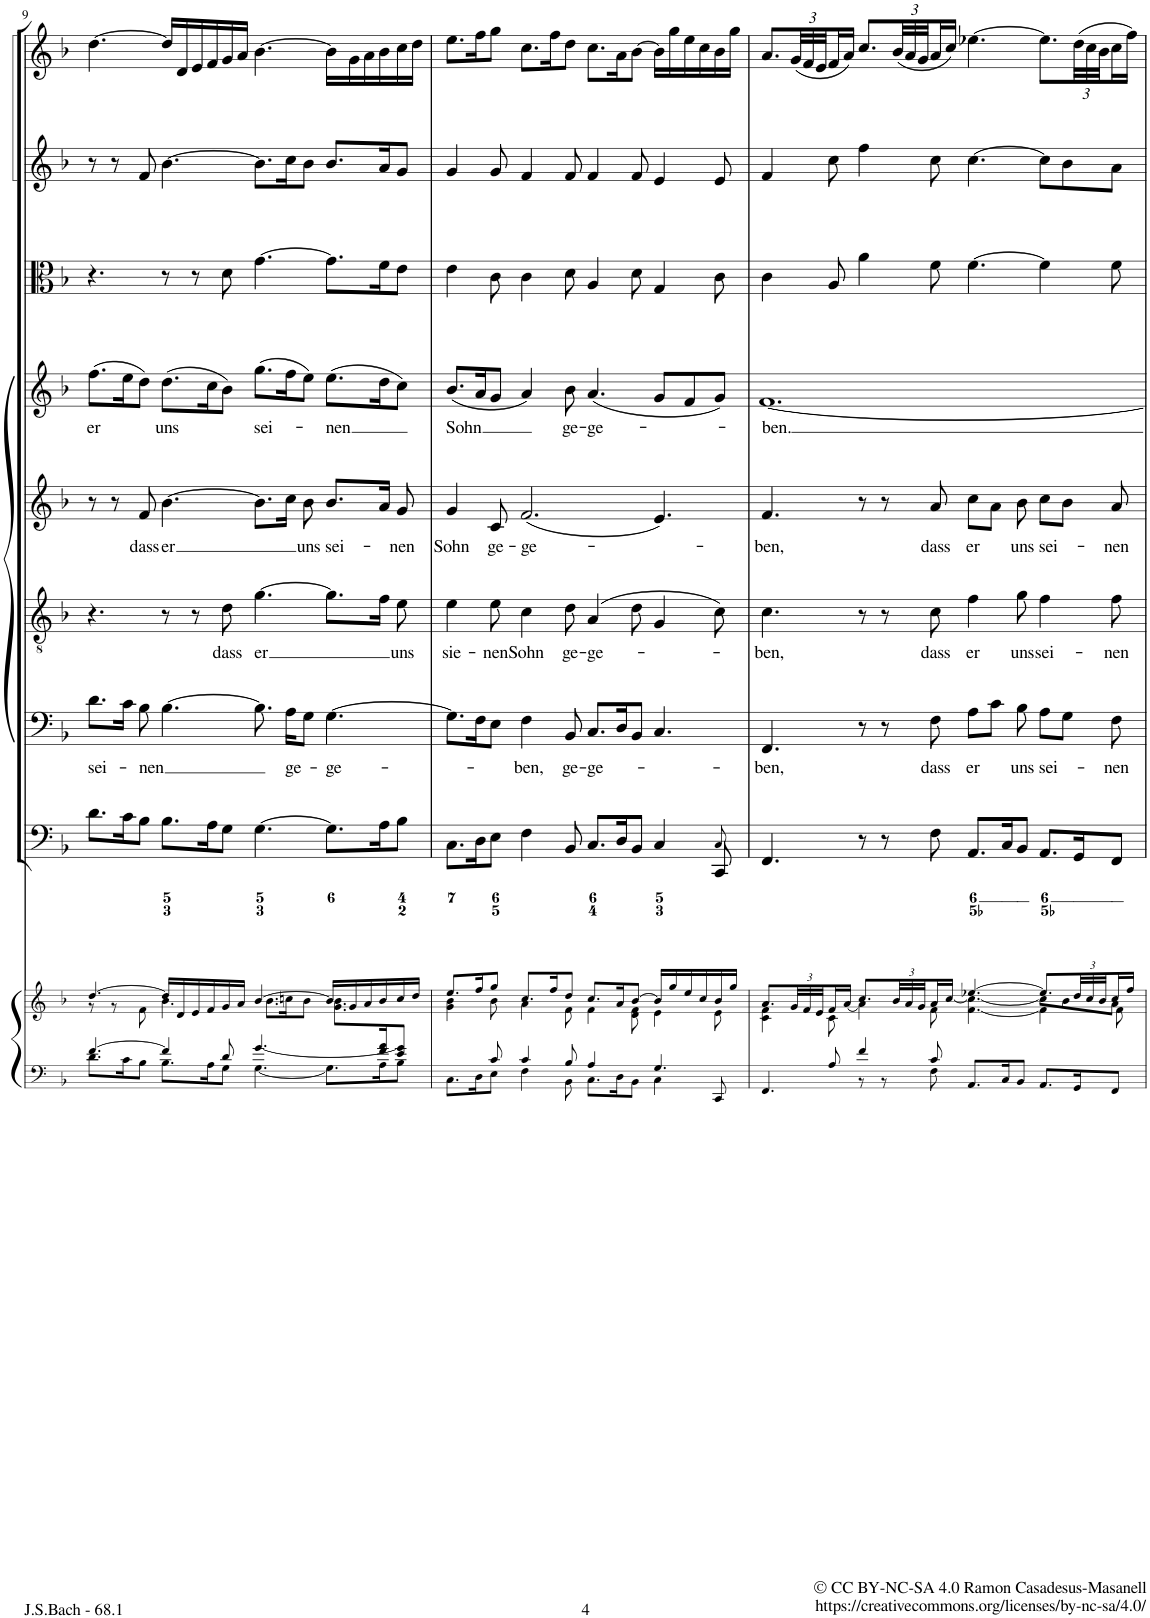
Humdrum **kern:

**kern	**kern	**kern	**kern	**text	**kern	**text	**kern	**text	**kern	**text	**kern	**kern	**kern
*part9	*part9	*part8	*part7	*part7	*part6	*part6	*part5	*part5	*part4	*part4	*part3	*part2	*part1
*staff10	*staff9	*staff8	*staff7	*staff7	*staff6	*staff6	*staff5	*staff5	*staff4	*staff4	*staff3	*staff2	*staff1
*I"Piano reduction	*	*I"Continuo	*I"Basso	*	*I"Tenore	*	*I"Alto	*	*I"Soprano Corno col Soprano	*	*I"Taile. Viola.	*I"Oboe II. Violino II.	*I"Oboe I. Violino I.
*I'Pno	*	*	*	*	*	*	*	*	*	*	*	*	*
!!LO:PB:g=z
*clefF4	*clefG2	*clefF4	*clefF4	*	*clefGv2	*	*clefG2	*	*clefG2	*	*clefC3	*clefG2	*clefG2
*k[b-]	*k[b-]	*k[b-]	*k[b-]	*	*k[b-]	*	*k[b-]	*	*k[b-]	*	*k[b-]	*k[b-]	*k[b-]
*M12/8	*M12/8	*M12/8	*M12/8	*	*M12/8	*	*M12/8	*	*M12/8	*	*M12/8	*M12/8	*M12/8
=9	=9	=9	=9	=9	=9	=9	=9	=9	=9	=9	=9	=9	=9
*^	*^	*	*	*	*	*	*	*	*	*	*	*	*
*	*^	*	*	*	*	*	*	*	*	*	*	*	*	*	*
!	!	!	!	!	!	!	!LO:LY:b	!	!	!	!	!	!LO:LY:b	!	!	!
16ryy	[4.f/	8.d\L	[4.dd/	8r	8.d\L	8.d\L	sei-	4.r	.	8r	.	(8.ff\L	er	4.r	8r	[4.dd\
.	.	.	.	8r	.	.	.	.	.	8r	.	.	.	.	8r	.
.	.	16c\K	.	.	16c\K	16c\Jk	.	.	.	.	.	16ee\K	.	.	.	.
!	!	!	!	!	!	!	!LO:LY:b	!	!	!	!LO:LY:b	!	!	!	!	!
.	.	8B-\J	.	8f\	8B-\J	8B-\	-nen	.	.	8f/	dass	8dd\J)	.	.	8f/	.
!	!	!	!	!	!	!	!	!	!	!	!LO:LY:b	!	!LO:LY:b	!	!	!
.	4f/]	8.B-\L	16dd/LL]	4.b-\	8.B-\L	[4.B-\	.	8r	.	[4.b-\	er	(8.dd\L	uns	8r	[4.b-\	16dd/LL]
.	.	.	16d/	.	.	.	.	.	.	.	.	.	.	.	.	16d/
.	.	.	16e/	.	.	.	.	8r	.	.	.	.	.	8r	.	16e/
.	.	16A\K	16f/	.	16A\K	.	.	.	.	.	.	16cc\K	.	.	.	16f/
!	!	!	!	!	!	!	!	!	!LO:LY:b	!	!	!	!	!	!	!
.	8d/	8G\J	16g/	.	8G\J	.	.	8d\	dass	.	.	8b-\J)	.	8d\	.	16g/
.	.	.	16a/JJ	.	.	.	.	.	.	.	.	.	.	.	.	16a/JJ
!	!	!	!	!	!	!	!	!	!LO:LY:b	!	!	!	!LO:LY:b	!	!	!
.	[<4.g/	[4.G\	[4.b-/	8.b-\L	[4.G\	8.B-\]	.	[4.g\	er	8.b-\L]	.	(8.gg\L	sei-	[4.g\	8.b-\L]	[4.b-\
!	!	!	!	!	!	!	!LO:LY:b	!	!	!	!	!	!	!	!	!
.	.	.	.	16ccn\K	.	16A\KL	ge-	.	.	16cc\Jk	.	16ff\K	.	.	16cc\K	.
!	!	!	!	!	!	!	!	!	!	!	!LO:LY:b	!	!	!	!	!
.	.	.	.	8b-\J	.	8G\J	.	.	.	8b-\	uns	8ee\J)	.	.	8b-\J	.
!	!	!	!	!	!	!	!LO:LY:b	!	!	!	!LO:LY:b	!	!LO:LY:b	!	!	!
.	4.ryy	8.G\L]	16b-/LL]	8.g\ 8.b-\L	8.G\L]	[4.G\	-ge-	8.g\L]	.	8.b-/L	sei-	(8.ee\L	-nen	8.g\L]	8.b-/L	16b-\LL]
.	.	.	16g/	.	.	.	.	.	.	.	.	.	.	.	.	16g\
.	.	.	16a/	.	.	.	.	.	.	.	.	.	.	.	.	16a\
16f/ 16a/K	.	16A\K	16b-/	8.ryy	16A\K	.	.	16f\Jk	.	16a/Jk	.	16dd\K	.	16f\K	16a/K	16b-\
!	!	!	!	!	!	!	!	!	!LO:LY:b	!	!LO:LY:b	!	!	!	!	!
8e/ 8g/]J	.	8B-\J	16cc/	.	8B-\J	.	.	8e\	uns	8g/	-nen	8cc\J)	.	8e\J	8g/J	16cc\
.	.	.	16dd/JJ	.	.	.	.	.	.	.	.	.	.	.	.	16dd\JJ
*	*v	*v	*	*	*	*	*	*	*	*	*	*	*	*	*	*
=10	=10	=10	=10	=10	=10	=10	=10	=10	=10	=10	=10	=10	=10	=10	=10
*	*	*	*	*^	*	*	*	*	*	*	*	*	*	*	*
!	!	!	!	!	!	!	!	!	!LO:LY:b	!	!LO:LY:b	!	!LO:LY:b	!	!	!
4ryy	8.C\L	8.ee/L	4g\ 4b-\	8.C\L	2.ryy	8.G\L]	.	4e\	sie-	4g/	Sohn	(8.b-/L	Sohn	4e\	4g/	8.ee\L
.	16D\K	16ff/K	.	16D\K	.	16F\K	.	.	.	.	.	16a/K	.	.	.	16ff\K
!	!	!	!	!	!	!	!	!	!LO:LY:b	!	!LO:LY:b	!	!	!	!	!
8c/	8E\J	8gg/J	8b-\	8E\J	.	8E\J	.	8e\	-nen	8c/	ge-	8g/J	.	8c\	8g/	8gg\J
!	!	!	!	!	!	!	!LO:LY:b	!	!LO:LY:b	!	!LO:LY:b	!	!	!	!	!
4c/	4F\	8.cc/L	4a\	4F\	.	4F\	ben,	4c\	Sohn	(2.f/	-ge-	4a/)	.	4c\	4f/	8.cc\L
.	.	16ff/K	.	.	.	.	.	.	.	.	.	.	.	.	.	16ff\K
!	!	!	!	!	!	!	!LO:LY:b	!	!LO:LY:b	!	!	!	!LO:LY:b	!	!	!
8B-/	8BB-\	8dd/J	8f\	8BB-/	.	8BB-/	ge-	8d\	ge-	.	.	8b-\	ge-	8d\	8f/	8dd\J
!	!	!	!	!	!	!	!LO:LY:b	!	!LO:LY:b	!	!	!	!LO:LY:b	!	!	!
4A/	8.C\L	8.cc/L	4f\	8.C/L	4.ryy	8.C/L	-ge-	(4A/	-ge-	.	.	(4.a/	-ge-	4A/	4f/	8.cc\L
.	16D\K	16a/K	.	16D/K	.	16D/K	.	.	.	.	.	.	.	.	.	16a\K
8ryy	8BB-\J	[8b-/J	8d\ 8f\	8BB-/J	.	8BB-/J	.	8d\	.	.	.	.	.	8d\	8f/	[8b-\J
4.G/	4C\	16b-/LL]	4e\	4C/	4ryy	4.C/	.	4G/	.	4.e/)	.	8g/L	.	4G/	4e/	16b-\LL]
.	.	16gg/	.	.	.	.	.	.	.	.	.	.	.	.	.	16gg\
.	.	16ee/	.	.	.	.	.	.	.	.	.	8f/	.	.	.	16ee\
.	.	16cc/	.	.	.	.	.	.	.	.	.	.	.	.	.	16cc\
.	8CC/	16b-/	8e\	8C!/	8CC/	.	.	8c\)	.	.	.	8g/J)	.	8c\	8e/	16b-\
.	.	16gg/JJ	.	.	.	.	.	.	.	.	.	.	.	.	.	16gg\JJ
*	*	*	*	*v	*v	*	*	*	*	*	*	*	*	*	*	*
=11	=11	=11	=11	=11	=11	=11	=11	=11	=11	=11	=11	=11	=11	=11	=11
*	*	*	*^	*	*	*	*	*	*	*	*	*	*	*	*
!	!	!	!	!	!	!	!LO:LY:b	!	!LO:LY:b	!	!LO:LY:b	!	!LO:LY:b	!	!	!
4ryy	4.FF/	8.a/L	4c\ 4f\	2.ryy	4.FF/	4.FF/	-ben,	4.c\	-ben,	4.f/	ben,	[1.f	-ben.	4c\	4f/	8.a/L
*	*	*Xbrackettup	*	*	*	*	*	*	*	*	*	*	*	*	*	*Xbrackettup
.	.	48g/LL	.	.	.	.	.	.	.	.	.	.	.	.	.	(48g/LL
.	.	48f/	.	.	.	.	.	.	.	.	.	.	.	.	.	48f/
.	.	48e/JJ	.	.	.	.	.	.	.	.	.	.	.	.	.	48e/JJ
8A/	.	16f/L	8c\	.	.	.	.	.	.	.	.	.	.	8A/	8cc\	16f/L
.	.	[<16a/JJ	.	.	.	.	.	.	.	.	.	.	.	.	.	16a/JJ)
4f/	8r	8.cc/L	4a\]	.	8r	8r	.	8r	.	8r	.	.	.	4a\	4ff\	8.cc/L
.	8r	.	.	.	8r	8r	.	8r	.	8r	.	.	.	.	.	.
.	.	48b-/LL	.	.	.	.	.	.	.	.	.	.	.	.	.	(48b-/LL
.	.	48a/	.	.	.	.	.	.	.	.	.	.	.	.	.	48a/
.	.	48g/JJ	.	.	.	.	.	.	.	.	.	.	.	.	.	48g/JJ
!	!	!	!	!	!	!	!LO:LY:b	!	!LO:LY:b	!	!LO:LY:b	!	!	!	!	!
8c/	8F\	16a/L	8f\	.	8F\	8F\	dass	8c\	dass	8a/	dass	.	.	8f\	8cc\	16a/L
.	.	[<16cc/JJ	.	.	.	.	.	.	.	.	.	.	.	.	.	16cc/JJ)
!	!	!	!	!	!	!	!LO:LY:b	!	!LO:LY:b	!	!LO:LY:b	!	!	!	!	!
8.AA/L	2.ryy	[4.ee-X/	[4.f\ 4.cc\_	4.ryy	8.AA/L	8A\L	er	4f\	er	8cc\L	er	.	.	[4.f\	[4.cc\	[4.ee-X\
.	.	.	.	.	.	8c\J	.	.	.	8a\J	.	.	.	.	.	.
16C/K	.	.	.	.	16C/K	.	.	.	.	.	.	.	.	.	.	.
!	!	!	!	!	!	!	!LO:LY:b	!	!LO:LY:b	!	!LO:LY:b	!	!	!	!	!
8BB-/J	.	.	.	.	8BB-/J	8B-\	uns	8g\	uns	8b-\	uns	.	.	.	.	.
!	!	!	!	!	!	!	!LO:LY:b	!	!LO:LY:b	!	!LO:LY:b	!	!	!	!	!
8.AA/L	.	8.ee-/L]	4f\]	8cc\L]	8.AA/L	8A\L	sei-	4f\	sei-	8cc\L	sei-	.	.	4f\]	8cc\L]	8.ee-\L]
.	.	.	.	8b-\	.	8G\J	.	.	.	8b-\J	.	.	.	.	8b-\	.
16GG/K	.	48dd/LL	.	.	16GG/K	.	.	.	.	.	.	.	.	.	.	(48dd\LL
.	.	48cc/	.	.	.	.	.	.	.	.	.	.	.	.	.	48cc\
.	.	48b-/JJ	.	.	.	.	.	.	.	.	.	.	.	.	.	48b-\JJ
!	!	!	!	!	!	!	!LO:LY:b	!	!LO:LY:b	!	!LO:LY:b	!	!	!	!	!
8FF/J	.	16cc/L	8f\	8a\J	8FF/J	8F\	-nen	8f\	-nen	8a/	-nen	.	.	8f\	8a\J	16cc\L
.	.	16ff/JJ	.	.	.	.	.	.	.	.	.	.	.	.	.	16ff\JJ)
*v	*v	*	*	*	*	*	*	*	*	*	*	*	*	*	*	*
*	*v	*v	*v	*	*	*	*	*	*	*	*	*	*	*	*
=	=	=	=	=	=	=	=	=	=	=	=	=	=
*-	*-	*-	*-	*-	*-	*-	*-	*-	*-	*-	*-	*-	*-
